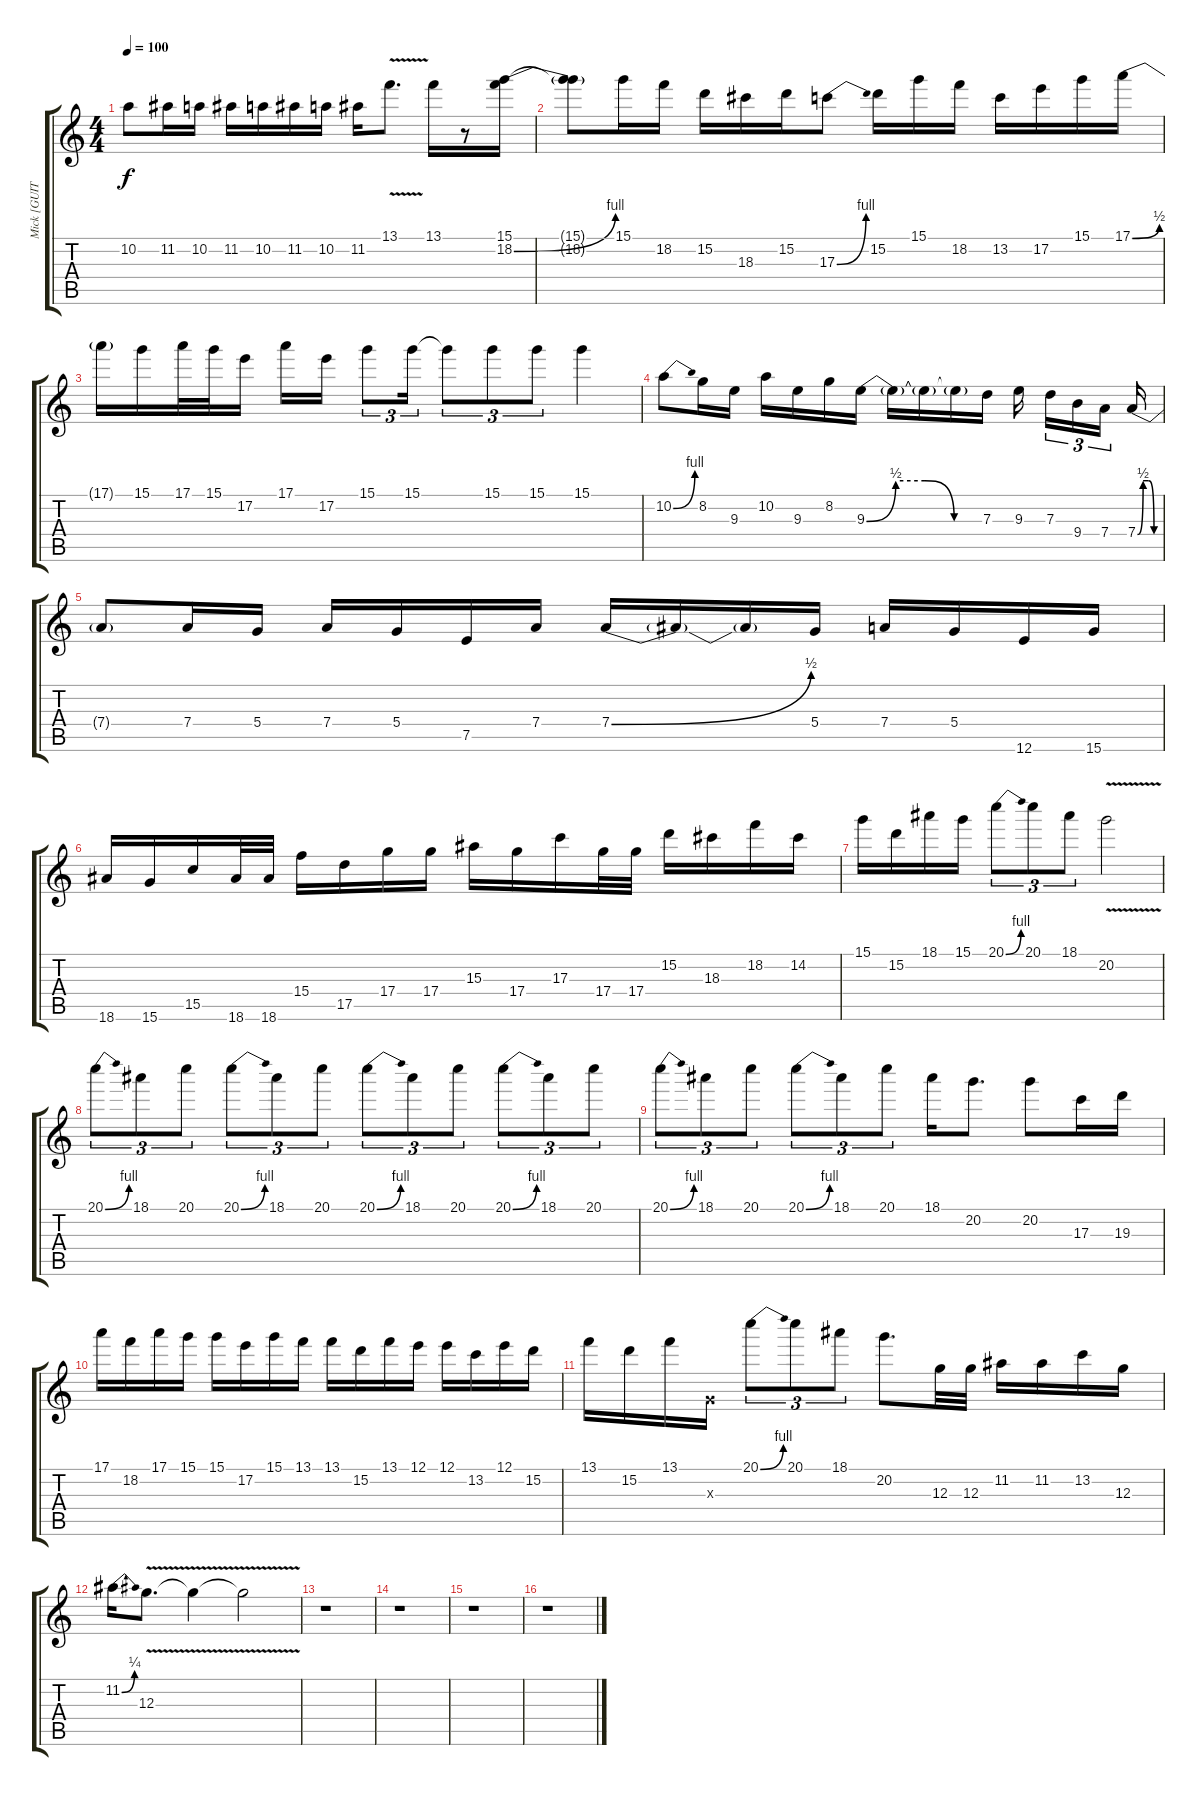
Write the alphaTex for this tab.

\track ("Mick [GUITAR 2]" "Mick [GUIT") {instrument distortionguitar}
\staff {score tabs}
\tuning (E4 B3 G3 D3 A2 E2) {hide}
\ts (4 4)
\tempo 100
\clef g2
\ks c
10.2.8{dy f} 11.2.16 10.2.16 11.2.16 10.2.16 11.2.16 10.2.16 11.2.16 13.1{v}.8{d} 13.1.16 r.8 (15.1 18.2{be (bend 0 0 60 4)}).16 |
(15.1{t} 18.2{t}).8 15.1.16 18.2.16 15.2.16 18.3.16 15.2.16 17.3{be (bend 0 0 60 4)}.8 15.2.16 15.1.16 18.2.16 13.2.16 17.2.16 15.1.16 17.1{be (bend 0 0 60 2)}.16 |
17.1{t}.16 15.1.16 17.1.32 15.1.32 17.2.16 17.1.16 17.2.16 15.1.8{tu (3 2)} 15.1.16{tu (3 2)} 15.1{t}.8{tu (3 2)} 15.1.8{tu (3 2)} 15.1.8{tu (3 2)} 15.1.4 |
10.2{be (bend 0 0 60 4)}.8 8.2.16 9.3.16 10.2.16 9.3.16 8.2.16 9.3{be (custom 0 0 15 2 30 2 45 0 60 0)}.16 9.3{t}.16 9.3{t}.16 9.3{t}.16 7.3.16 9.3.16{beam splitsecondary} 7.3.16{tu (3 2)} 9.4.16{tu (3 2)} 7.4.16{tu (3 2) beam splitsecondary} 7.4{be (custom 0 0 15 2 30 2 45 0 60 0)}.16 |
7.4{t}.8 7.4.16 5.4.16 7.4.16 5.4.16 7.5.16 7.4.16 7.4{be (bend 0 0 60 2)}.16 7.4{t}.16 7.4{t}.16 5.4.16 7.4.16 5.4.16 12.6.16 15.6.16 |
18.6.16 15.6.16 15.5.16 18.6.32 18.6.32 15.4.16 17.5.16 17.4.16 17.4.16 15.3.16 17.4.16 17.3.16 17.4.32 17.4.32 15.2.16 18.3.16 18.2.16 14.2.16 |
15.1.16 15.2.16 18.1.16 15.1.16 20.1{be (bend 0 0 60 4)}.8{tu (3 2)} 20.1.8{tu (3 2)} 18.1.8{tu (3 2)} 20.2{v}.2 |
20.1{be (bend 0 0 60 4)}.8{tu (3 2)} 18.1.8{tu (3 2)} 20.1.8{tu (3 2)} 20.1{be (bend 0 0 60 4)}.8{tu (3 2)} 18.1.8{tu (3 2)} 20.1.8{tu (3 2)} 20.1{be (bend 0 0 60 4)}.8{tu (3 2)} 18.1.8{tu (3 2)} 20.1.8{tu (3 2)} 20.1{be (bend 0 0 60 4)}.8{tu (3 2)} 18.1.8{tu (3 2)} 20.1.8{tu (3 2)} |
20.1{be (bend 0 0 60 4)}.8{tu (3 2)} 18.1.8{tu (3 2)} 20.1.8{tu (3 2)} 20.1{be (bend 0 0 60 4)}.8{tu (3 2)} 18.1.8{tu (3 2)} 20.1.8{tu (3 2)} 18.1.16 20.2.8{d} 20.2.8 17.3.16 19.3.16 |
17.1.16 18.2.16 17.1.16 15.1.16 15.1.16 17.2.16 15.1.16 13.1.16 13.1.16 15.2.16 13.1.16 12.1.16 12.1.16 13.2.16 12.1.16 15.2.16 |
13.1.16 15.2.16 13.1.16 0.3{x}.16 20.1{be (bend 0 0 60 4)}.8{tu (3 2)} 20.1.8{tu (3 2)} 18.1.8{tu (3 2)} 20.2.8{d} 12.3.32 12.3.32 11.2.16 11.2.16 13.2.16 12.3.16 |
11.2{be (bend 0 0 60 1)}.16 12.3{v}.8{d} 12.3{v t}.4 12.3{v t}.2 |
r.1 |
r.1 |
r.1 |
r.1
